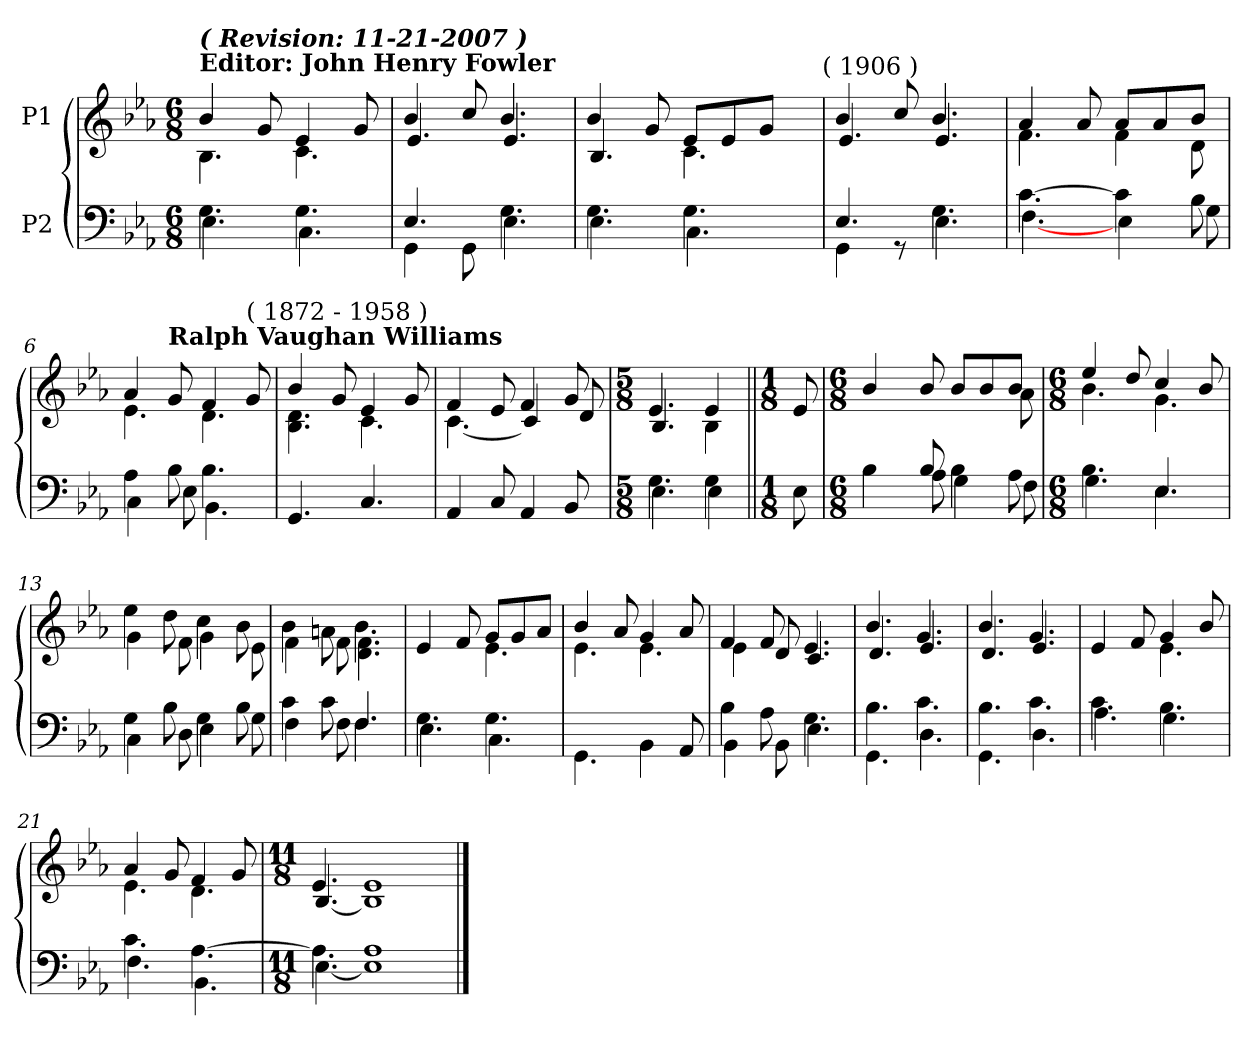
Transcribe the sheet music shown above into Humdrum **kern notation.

**kern	**kern
*part2	*part1
*staff2	*staff1
*I"P2	*I"P1
!!LO:PB:g=z
*clefF4	*clefG2
*k[b-e-a-]	*k[b-e-a-]
*E-:	*E-:
*M6/8	*M6/8
*MM140	*MM140
=1	=1
*^	*^
!	!	!LO:TX:a:B:t=Editor&colon; John Henry Fowler	!
!	!	!LO:TX:a:Bi:t=( Revision&colon; 11-21-2007 )	!
4.Gi\	4.E-i\	4b-i/	4.B-i\
.	.	8gi/	.
4.Gi\	4.Ci\	4e-i/	4.ci\
.	.	8gi/	.
=2	=2	=2	=2
4.E-i/	4GGi\	4b-i/	4.e-i/
.	8GGi\	8cci/	.
4.Gi\	4.E-i\	4.b-i/	4.e-i/
=3	=3	=3	=3
*	*	*	*^
4.Gi\	4.E-i\	4b-i/	4.B-i/	2ryy
.	.	8gi/	.	.
4.Gi\	4.Ci\	8e-i/L	4.ci\	.
.	.	8e-i/	.	8ryy
.	.	8gi/J	.	16ryy
.	.	.	.	32ryy
.	.	.	.	64ryy
.	.	.	.	128...ryy
!	!	!	!	!LO:TX:a:t=( 1906 )
.	.	.	.	1024ryy
*	*	*	*v	*v
=4	=4	=4	=4
4.E-i/	4GGi\	4b-i/	4.e-i/
.	8r	8cci/	.
4.Gi\	4.E-i\	4.b-i/	4.e-i/
=5	=5	=5	=5
[4.ci\	[4.Fi\	4a-i/	4.fi\
.	.	8a-i/	.
4ci\]	4E-i\	8a-i/L	4fi\
.	.	8a-i/	.
8B-i\	8Gi\	8b-i/J	8di\
=6	=6	=6	=6
4A-i\	4Ci\	4a-i/	4.e-i\
!	!	!LO:TX:a:B:t=Ralph Vaughan Williams	!
8B-i\	8E-i\	8gi/	.
4.B-i\	4.BB-i\	4fi/	4.di\
!	!	!LO:TX:a:t=( 1872 - 1958 )	!
.	.	8gi/	.
*v	*v	*	*
=7	=7	=7
4.GGi/	4b-i/	4.B-i\ 4.di
.	8gi/	.
4.Ci/	4e-i/	4.ci\
.	8gi/	.
!!LO:LB:g=z	!!
=8	=8	=8
4AA-i/	4fi/	[4.ci\
8Ci/	8e-i/	.
4AA-i/	4fi/	4ci/]
8BB-i/	8gi/	8di/
=9	=9	=9
*M5/8	*M5/8	*
*^	*	*
4.Gi\	4.E-i\	4.e-i/	4.B-i/
4Gi\	4E-i\	4e-i/	4B-i\
*v	*v	*	*
=10||	=10||	=10||
*M1/8	*M1/8	*
8E-i\	8e-i/	8ryy
=11	=11	=11
*M6/8	*M6/8	*
*^	*	*
4B-i\	8ryy	4b-i/	8ryy
.	8ryy	.	8ryy
8B-i/	8A-i\	8b-i/	8ryy
4B-i\	4Gi\	8b-i/L	8ryy
.	.	8b-i/	8ryy
8A-i\	8Fi\	8b-i/J	8a-i\
=12	=12	=12	=12
*M6/8	*	*M6/8	*
4.B-i\	4.Gi\	4ee-i/	4.b-i\
.	.	8ddi/	.
4.E-i/	4.E-i\	4cci/	4.gi\
.	.	8b-i/	.
=13	=13	=13	=13
4Gi\	4Ci\	4ee-i\	4gi\
8B-i\	8Di\	8ddi\	8fi\
4Gi\	4E-i\	4cci\	4gi\
8B-i\	8Gi\	8b-i\	8e-i\
=14	=14	=14	=14
4ci\	4Fi\	4b-i\	4fi\
8ci\	8Fi\	8ani\	8fi\
4.Fi/	4.Fi\	4.b-i\	4.di\ 4.fi
!!LO:LB:g=z	!!
=15	=15	=15	=15
4.Gi\	4.E-i\	4e-i/	4.ryy
.	.	8fi/	.
4.Gi\	4.Ci\	8gi/L	4.e-i\
.	.	8gi/	.
.	.	8a-i/J	.
=16	=16	=16	=16
!LO:N:vis=1	!	!	!
2.ryy	4.GGi\	4b-i/	4.e-i\
.	.	8a-i/	.
.	4BB-i\	4gi/	4.e-i\
.	8AA-i/	8a-i/	.
=17	=17	=17	=17
4B-i\	4BB-i\	4fi/	4e-i\
8A-i\	8BB-i\	8fi/	8di/
4.Gi\	4.E-i\	4.e-i/	4.ci/
=18	=18	=18	=18
4.B-i\	4.GGi\	4.b-i/	4.di/
4.ci\	4.Di\	4.gi/	4.e-i/
=19	=19	=19	=19
4.B-i\	4.GGi\	4.b-i/	4.di/
4.ci\	4.Di\	4.gi/	4.e-i/
=20	=20	=20	=20
4.ci\	4.A-i\	4e-i/	4.ryy
.	.	8fi/	.
4.B-i\	4.Gi\	4gi/	4.e-i\
.	.	8b-i/	.
=21	=21	=21	=21
4.ci\	4.Fi\	4a-i/	4.e-i\
.	.	8gi/	.
[4.A-i\	4.BB-i\	4fi/	4.di\
.	.	8gi/	.
=22	=22	=22	=22
*M11/8	*	*M11/8	*
4.A-i\]	[4.E-i\	4.e-i/	[4.B-i/
1A-i	1E-i]	1e-i	1B-i]
*v	*v	*	*
*	*v	*v
==	==
*-	*-
